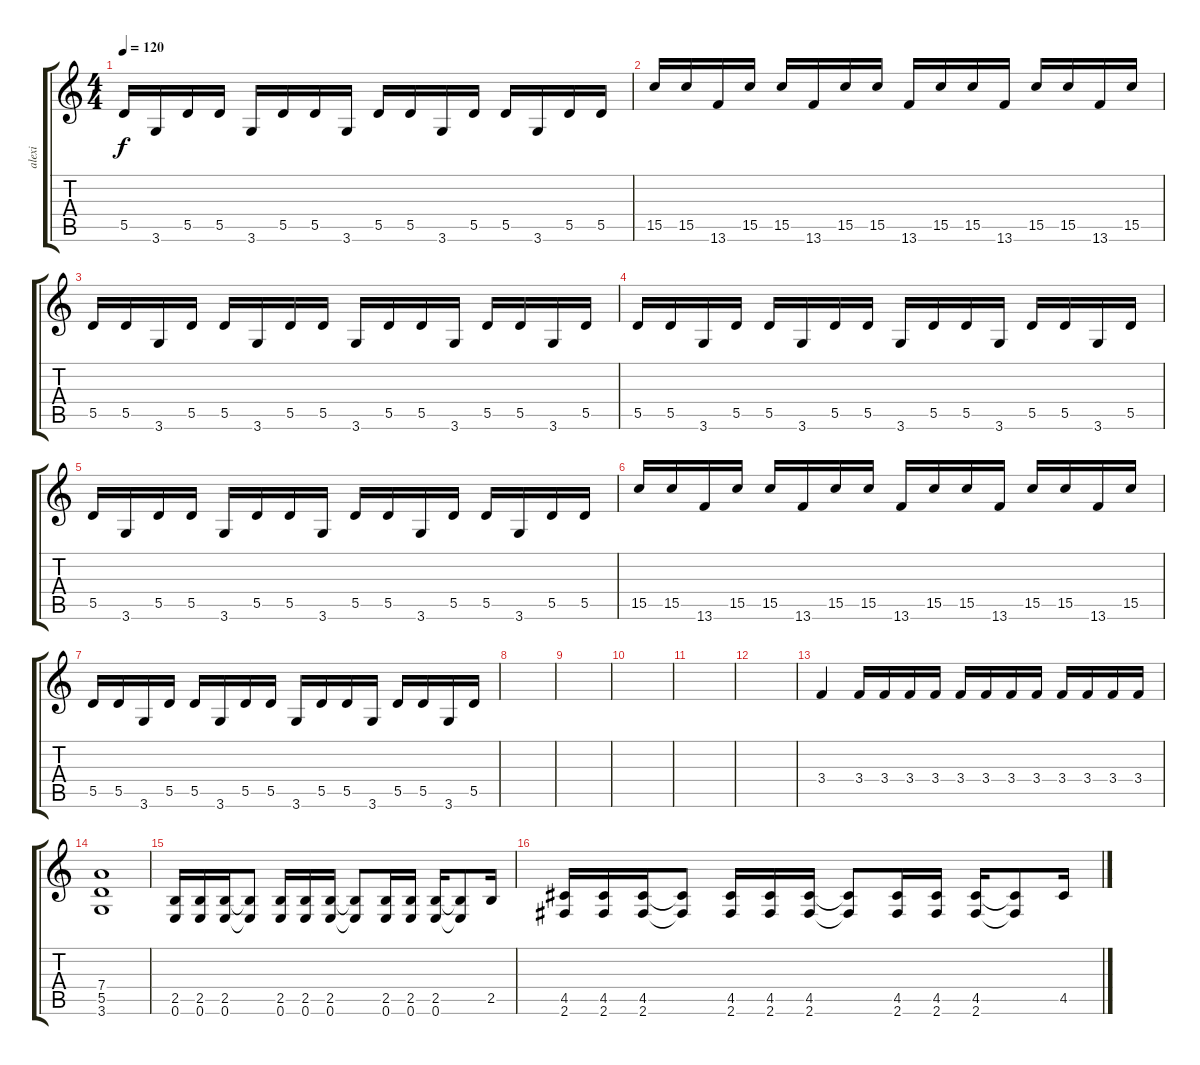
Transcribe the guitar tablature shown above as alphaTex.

\track ("alexi" "alexi") {instrument distortionguitar}
\staff {score tabs}
\tuning (E4 B3 G3 D3 A2 E2) {hide}
\ts (4 4)
\tempo 120
\clef g2
\ks c
5.5.16{dy f} 3.6.16 5.5.16 5.5.16 3.6.16 5.5.16 5.5.16 3.6.16 5.5.16 5.5.16 3.6.16 5.5.16 5.5.16 3.6.16 5.5.16 5.5.16 |
15.5.16 15.5.16 13.6.16 15.5.16 15.5.16 13.6.16 15.5.16 15.5.16 13.6.16 15.5.16 15.5.16 13.6.16 15.5.16 15.5.16 13.6.16 15.5.16 |
5.5.16 5.5.16 3.6.16 5.5.16 5.5.16 3.6.16 5.5.16 5.5.16 3.6.16 5.5.16 5.5.16 3.6.16 5.5.16 5.5.16 3.6.16 5.5.16 |
5.5.16{volume 13} 5.5.16 3.6.16 5.5.16 5.5.16 3.6.16 5.5.16 5.5.16 3.6.16 5.5.16 5.5.16 3.6.16 5.5.16 5.5.16 3.6.16 5.5.16 |
5.5.16 3.6.16 5.5.16 5.5.16 3.6.16 5.5.16 5.5.16 3.6.16 5.5.16 5.5.16 3.6.16 5.5.16 5.5.16 3.6.16 5.5.16 5.5.16 |
15.5.16 15.5.16 13.6.16 15.5.16 15.5.16 13.6.16 15.5.16 15.5.16 13.6.16 15.5.16 15.5.16 13.6.16 15.5.16 15.5.16 13.6.16 15.5.16 |
5.5.16 5.5.16 3.6.16 5.5.16 5.5.16 3.6.16 5.5.16 5.5.16 3.6.16 5.5.16 5.5.16 3.6.16 5.5.16 5.5.16 3.6.16 5.5.16 |
|
|
|
|
|
3.4.4 3.4.16 3.4.16 3.4.16 3.4.16 3.4.16 3.4.16 3.4.16 3.4.16 3.4.16 3.4.16 3.4.16 3.4.16 |
(7.4 5.5 3.6).1 |
(2.5 0.6).16 (2.5 0.6).16 (2.5 0.6).16 (2.5{t} 0.6{t}).8 (2.5 0.6).16 (2.5 0.6).16 (2.5 0.6).16 (2.5{t} 0.6{t}).8 (2.5 0.6).16 (2.5 0.6).16 (2.5 0.6).16 (2.5{t} 0.6{t}).8 2.5.16 |
(4.5 2.6).16 (4.5 2.6).16 (4.5 2.6).16 (4.5{t} 2.6{t}).8 (4.5 2.6).16 (4.5 2.6).16 (4.5 2.6).16 (4.5{t} 2.6{t}).8 (4.5 2.6).16 (4.5 2.6).16 (4.5 2.6).16 (4.5{t} 2.6{t}).8 4.5.16
